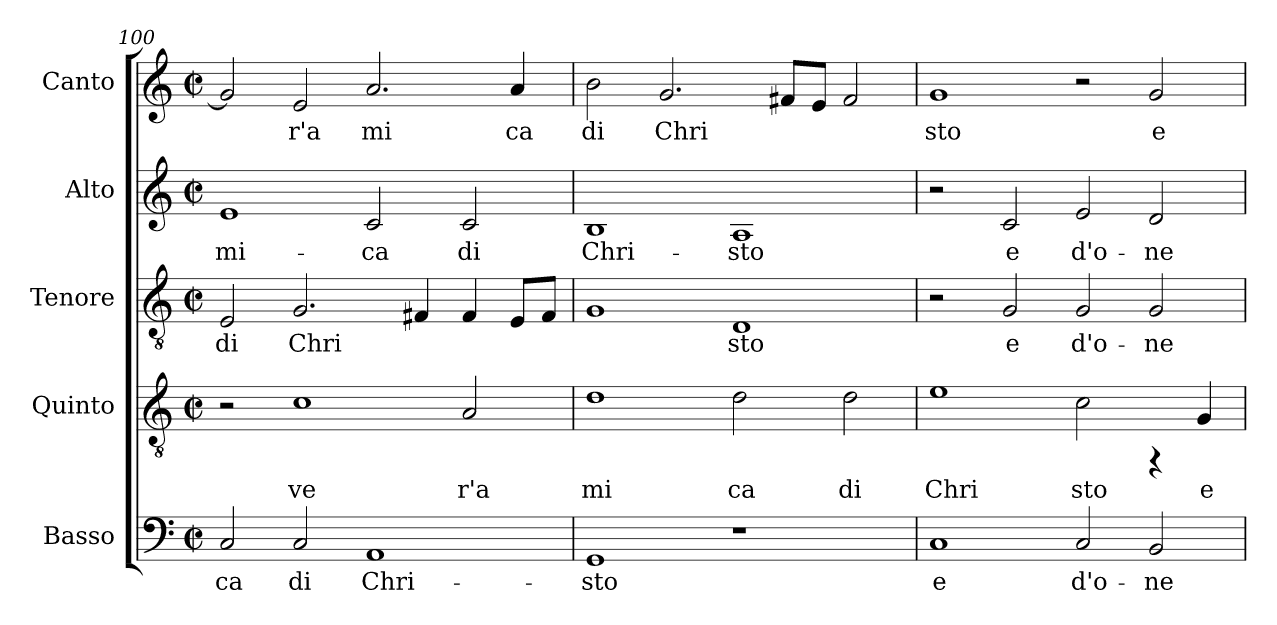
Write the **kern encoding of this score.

**kern	**text	**kern	**text	**kern	**text	**kern	**text	**kern	**text
*part5	*part5	*part4	*part4	*part3	*part3	*part2	*part2	*part1	*part1
*staff5	*staff5	*staff4	*staff4	*staff3	*staff3	*staff2	*staff2	*staff1	*staff1
*I"Basso	*	*I"Quinto	*	*I"Tenore	*	*I"Alto	*	*I"Canto	*
*clefF4	*	*clefGv2	*	*clefGv2	*	*clefG2	*	*clefG2	*
*k[]	*	*k[]	*	*k[]	*	*k[]	*	*k[]	*
*C:	*	*C:	*	*C:	*	*C:	*	*C:	*
*M2/2	*	*M2/2	*	*M2/2	*	*M2/2	*	*M2/2	*
*met(c|)	*	*met(c|)	*	*met(c|)	*	*met(c|)	*	*met(c|)	*
=100	=100	=100	=100	=100	=100	=100	=100	=100	=100
!	!LO:LY:b:cj	!	!	!	!LO:LY:b:cj	!	!LO:LY:b:cj	!	!LO:LY:b:cj
2C/	-ca	2r	.	2E/	di	1e	-mi-	2g/]	.
!	!LO:LY:b:cj	!	!LO:LY:b:cj	!	!LO:LY:b:cj	!	!	!	!LO:LY:b:cj
2C/	di	1c	ve	2.G/	Chri-	.	.	2e/	r'a
!	!LO:LY:b:cj	!	!	!	!	!	!LO:LY:b:cj	!	!LO:LY:b:cj
1AA	Chri-	.	.	.	.	2c/	-ca	2.a/	mi
!	!	!	!	!	!LO:LY:b:cj	!	!	!	!
.	.	.	.	4F#/	--	.	.	.	.
!	!	!	!LO:LY:b:cj	!	!LO:LY:b:cj	!	!LO:LY:b:cj	!	!
.	.	2A/	r'a	4F#/	--	2c/	di	.	.
!	!	!	!	!	!LO:LY:b:cj	!	!	!	!LO:LY:b:cj
.	.	.	.	8E/L	--	.	.	4a/	ca
!	!	!	!	!	!LO:LY:b:cj	!	!	!	!
.	.	.	.	8F#/J	--	.	.	.	.
=101	=101	=101	=101	=101	=101	=101	=101	=101	=101
!	!LO:LY:b:cj	!	!LO:LY:b:cj	!	!LO:LY:b:cj	!	!LO:LY:b:cj	!	!LO:LY:b:cj
1GG	-sto	1d	mi	1G	--	1B	Chri-	2b\	di
!	!	!	!	!	!	!	!	!	!LO:LY:b:cj
.	.	.	.	.	.	.	.	2.g/	Chri
!	!	!	!LO:LY:b:cj	!	!LO:LY:b:cj	!	!LO:LY:b:cj	!	!
1r	.	2d\	ca	1D	-sto	1A	-sto	.	.
!	!	!	!	!	!	!	!	!	!LO:LY:b:cj
.	.	.	.	.	.	.	.	8f#/L	.
!	!	!	!	!	!	!	!	!	!LO:LY:b:cj
.	.	.	.	.	.	.	.	8e/J	.
!	!	!	!LO:LY:b:cj	!	!	!	!	!	!LO:LY:b:cj
.	.	2d\	di	.	.	.	.	2f#/	.
=102	=102	=102	=102	=102	=102	=102	=102	=102	=102
!	!LO:LY:b:cj	!	!LO:LY:b:cj	!	!	!	!	!	!LO:LY:b:cj
1C	e	1e	Chri	2r	.	2r	.	1g	sto
!	!	!	!	!	!LO:LY:b:cj	!	!LO:LY:b:cj	!	!
.	.	.	.	2G/	e	2c/	e	.	.
!	!LO:LY:b:cj	!	!LO:LY:b:cj	!	!LO:LY:b:cj	!	!LO:LY:b:cj	!	!
2C/	d'o-	2c\	sto	2G/	d'o-	2e/	d'o-	2r	.
!	!LO:LY:b:cj	!	!	!	!LO:LY:b:cj	!	!LO:LY:b:cj	!	!LO:LY:b:cj
2BB/	-ne-	4rFF	.	2G/	-ne-	2d/	-ne-	2g/	e
!	!	!	!LO:LY:b:cj	!	!	!	!	!	!
.	.	4G/	e	.	.	.	.	.	.
=	=	=	=	=	=	=	=	=	=
*-	*-	*-	*-	*-	*-	*-	*-	*-	*-
